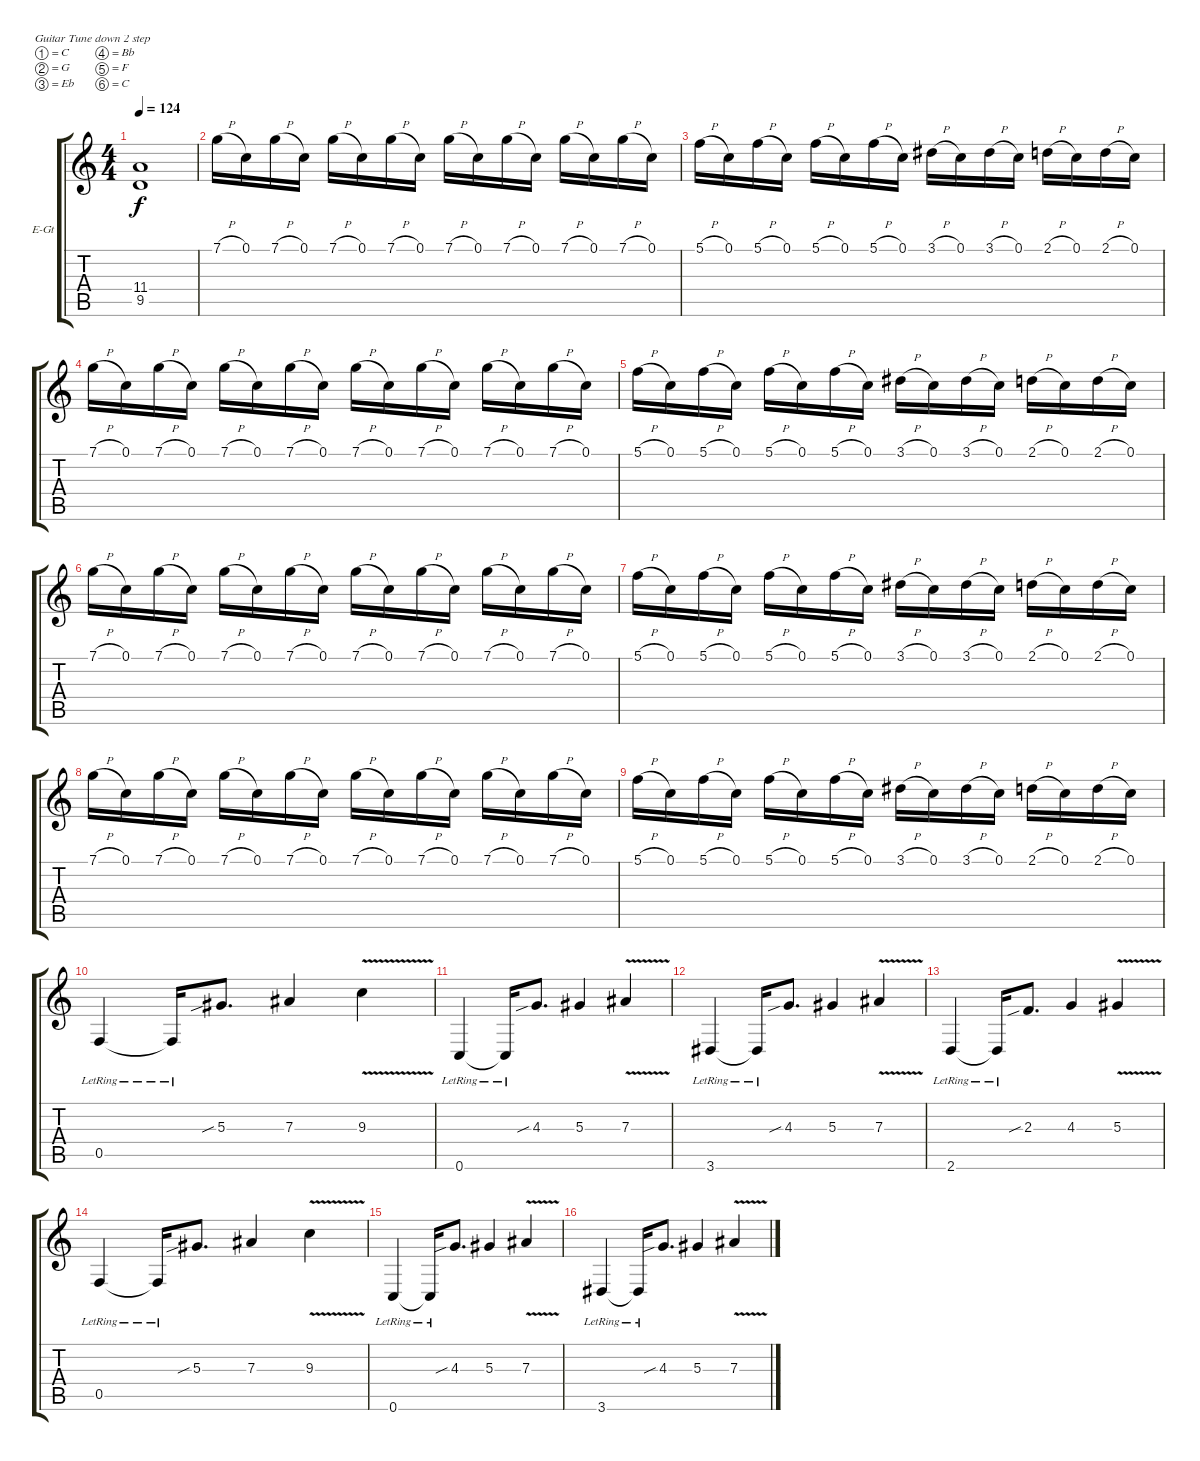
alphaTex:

\defaultSystemsLayout 4
\bracketExtendMode groupsimilarinstruments
\firstSystemTrackNameOrientation horizontal
\otherSystemsTrackNameOrientation horizontal
\track ("Electric Guitar" "E-Gt") {instrument overdrivenguitar}
\staff {score tabs}
\tuning (C4 G3 Eb3 Bb2 F2 C2)
\ts (4 4)
\tempo 124
\clef g2
\ks c
(11.4 9.5).1{dy f} |
7.1{h}.16 0.1.16 7.1{h}.16 0.1.16 7.1{h}.16 0.1.16 7.1{h}.16 0.1.16 7.1{h}.16 0.1.16 7.1{h}.16 0.1.16 7.1{h}.16 0.1.16 7.1{h}.16 0.1.16 |
5.1{h}.16 0.1.16 5.1{h}.16 0.1.16 5.1{h}.16 0.1.16 5.1{h}.16 0.1.16 3.1{h}.16 0.1.16 3.1{h}.16 0.1.16 2.1{h}.16 0.1.16 2.1{h}.16 0.1.16 |
7.1{h}.16 0.1.16 7.1{h}.16 0.1.16 7.1{h}.16 0.1.16 7.1{h}.16 0.1.16 7.1{h}.16 0.1.16 7.1{h}.16 0.1.16 7.1{h}.16 0.1.16 7.1{h}.16 0.1.16 |
5.1{h}.16 0.1.16 5.1{h}.16 0.1.16 5.1{h}.16 0.1.16 5.1{h}.16 0.1.16 3.1{h}.16 0.1.16 3.1{h}.16 0.1.16 2.1{h}.16 0.1.16 2.1{h}.16 0.1.16 |
7.1{h}.16 0.1.16 7.1{h}.16 0.1.16 7.1{h}.16 0.1.16 7.1{h}.16 0.1.16 7.1{h}.16 0.1.16 7.1{h}.16 0.1.16 7.1{h}.16 0.1.16 7.1{h}.16 0.1.16 |
5.1{h}.16 0.1.16 5.1{h}.16 0.1.16 5.1{h}.16 0.1.16 5.1{h}.16 0.1.16 3.1{h}.16 0.1.16 3.1{h}.16 0.1.16 2.1{h}.16 0.1.16 2.1{h}.16 0.1.16 |
7.1{h}.16 0.1.16 7.1{h}.16 0.1.16 7.1{h}.16 0.1.16 7.1{h}.16 0.1.16 7.1{h}.16 0.1.16 7.1{h}.16 0.1.16 7.1{h}.16 0.1.16 7.1{h}.16 0.1.16 |
5.1{h}.16 0.1.16 5.1{h}.16 0.1.16 5.1{h}.16 0.1.16 5.1{h}.16 0.1.16 3.1{h}.16 0.1.16 3.1{h}.16 0.1.16 2.1{h}.16 0.1.16 2.1{h}.16 0.1.16 |
0.5{lr}.4 0.5{lr t}.16 5.3{sib}.8{d} 7.3.4 9.3{v}.4 |
0.6{lr}.4 0.6{lr t}.16 4.3{sib}.8{d} 5.3.4 7.3{v}.4 |
3.6{lr}.4 3.6{lr t}.16 4.3{sib}.8{d} 5.3.4 7.3{v}.4 |
2.6{lr}.4 2.6{lr t}.16 2.3{sib}.8{d} 4.3.4 5.3{v}.4 |
0.5{lr}.4 0.5{lr t}.16 5.3{sib}.8{d} 7.3.4 9.3{v}.4 |
0.6{lr}.4 0.6{lr t}.16 4.3{sib}.8{d} 5.3.4 7.3{v}.4 |
3.6{lr}.4 3.6{lr t}.16 4.3{sib}.8{d} 5.3.4 7.3{v}.4
